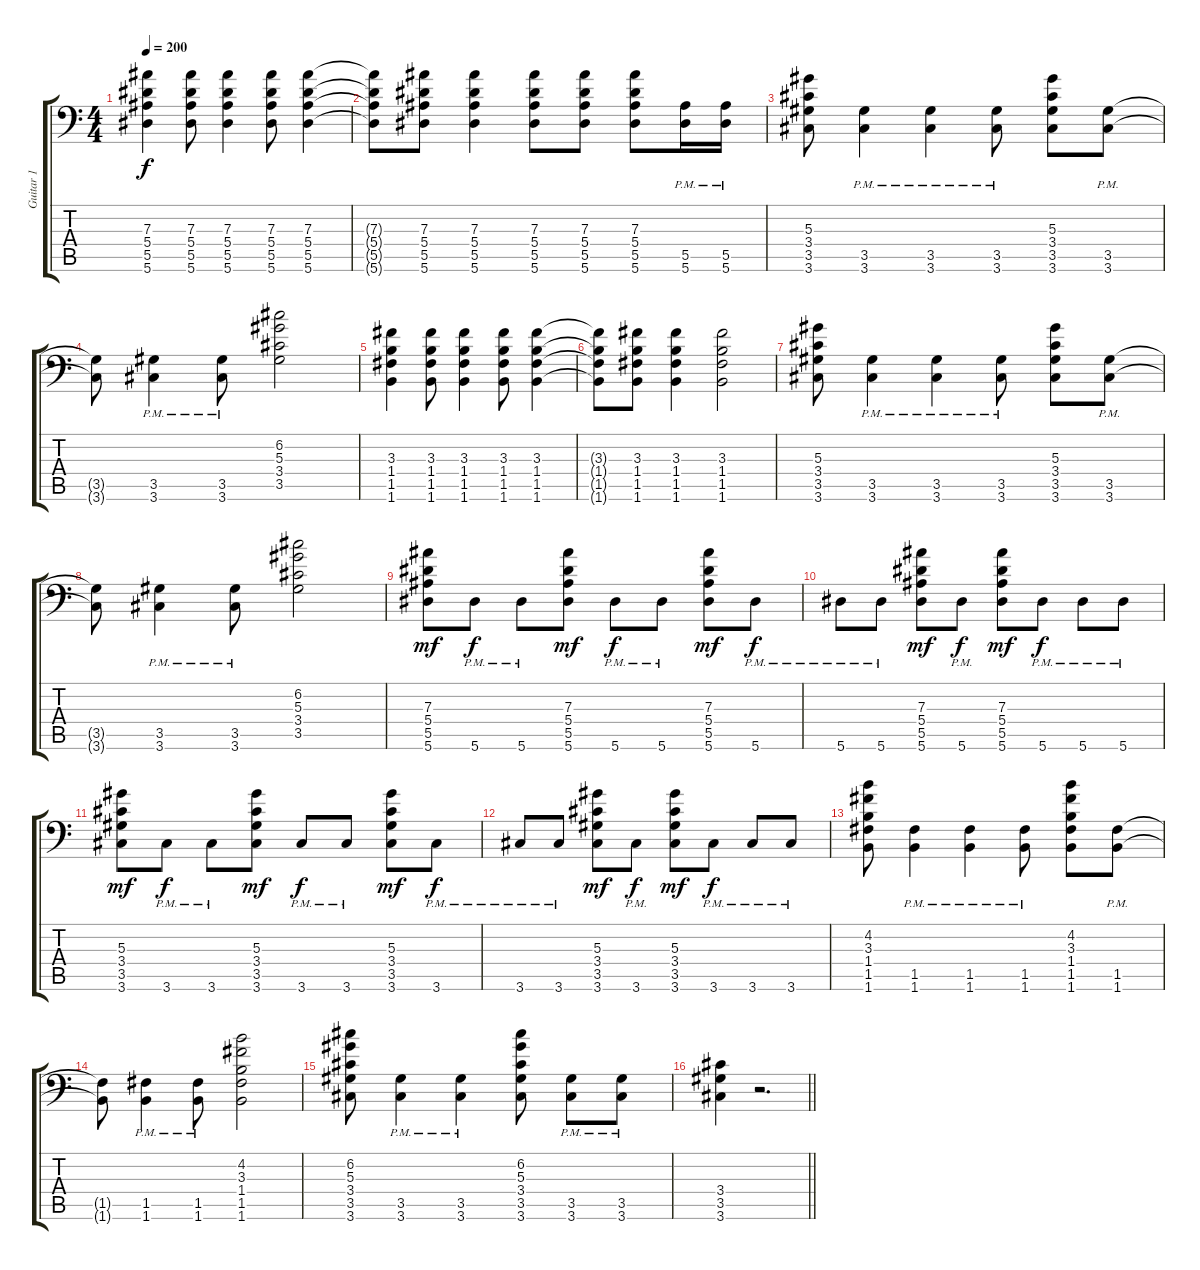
\track ("Guitar 1" "Guitar 1") {instrument distortionguitar}
\staff {score tabs}
\tuning (C4 G3 Eb3 Bb2 F2 Bb1) {hide}
\ts (4 4)
\section ("" "")
\tempo 200
\clef f4
\ks c
(7.3 5.4 5.5 5.6).4{dy f} (7.3 5.4 5.5 5.6).8 (7.3 5.4 5.5 5.6).4 (7.3 5.4 5.5 5.6).8 (7.3 5.4 5.5 5.6).4 |
(7.3{t} 5.4{t} 5.5{t} 5.6{t}).8 (7.3 5.4 5.5 5.6).8 (7.3 5.4 5.5 5.6).4 (7.3 5.4 5.5 5.6).8 (7.3 5.4 5.5 5.6).8 (7.3 5.4 5.5 5.6).8 (5.5{pm} 5.6{pm}).16 (5.5{pm} 5.6{pm}).16 |
(5.3 3.4 3.5 3.6).8 (3.5{pm} 3.6{pm}).4 (3.5{pm} 3.6{pm}).4 (3.5{pm} 3.6{pm}).8 (5.3 3.4 3.5 3.6).8 (3.5{pm} 3.6{pm}).8 |
(3.5{t} 3.6{t}).8 (3.5{pm} 3.6{pm}).4 (3.5{pm} 3.6{pm}).8 (6.2 5.3 3.4 3.5).2 |
(3.3 1.4 1.5 1.6).4 (3.3 1.4 1.5 1.6).8 (3.3 1.4 1.5 1.6).4 (3.3 1.4 1.5 1.6).8 (3.3 1.4 1.5 1.6).4 |
(3.3{t} 1.4{t} 1.5{t} 1.6{t}).8 (3.3 1.4 1.5 1.6).8 (3.3 1.4 1.5 1.6).4 (3.3 1.4 1.5 1.6).2 |
(5.3 3.4 3.5 3.6).8 (3.5{pm} 3.6{pm}).4 (3.5{pm} 3.6{pm}).4 (3.5{pm} 3.6{pm}).8 (5.3 3.4 3.5 3.6).8 (3.5{pm} 3.6{pm}).8 |
(3.5{t} 3.6{t}).8 (3.5{pm} 3.6{pm}).4 (3.5{pm} 3.6{pm}).8 (6.2 5.3 3.4 3.5).2 |
(7.3 5.4 5.5 5.6).8{dy mf} 5.6{pm}.8{dy f} 5.6{pm}.8 (7.3 5.4 5.5 5.6).8{dy mf} 5.6{pm}.8{dy f} 5.6{pm}.8 (7.3 5.4 5.5 5.6).8{dy mf} 5.6{pm}.8{dy f} |
5.6{pm}.8 5.6{pm}.8 (7.3 5.4 5.5 5.6).8{dy mf} 5.6{pm}.8{dy f} (7.3 5.4 5.5 5.6).8{dy mf} 5.6{pm}.8{dy f} 5.6{pm}.8 5.6{pm}.8 |
(5.3 3.4 3.5 3.6).8{dy mf} 3.6{pm}.8{dy f} 3.6{pm}.8 (5.3 3.4 3.5 3.6).8{dy mf} 3.6{pm}.8{dy f} 3.6{pm}.8 (5.3 3.4 3.5 3.6).8{dy mf} 3.6{pm}.8{dy f} |
3.6{pm}.8 3.6{pm}.8 (5.3 3.4 3.5 3.6).8{dy mf} 3.6{pm}.8{dy f} (5.3 3.4 3.5 3.6).8{dy mf} 3.6{pm}.8{dy f} 3.6{pm}.8 3.6{pm}.8 |
(4.2 3.3 1.4 1.5 1.6).8 (1.5{pm} 1.6{pm}).4 (1.5{pm} 1.6{pm}).4 (1.5{pm} 1.6{pm}).8 (4.2 3.3 1.4 1.5 1.6).8 (1.5{pm} 1.6{pm}).8 |
(1.5{t} 1.6{t}).8 (1.5{pm} 1.6{pm}).4 (1.5{pm} 1.6{pm}).8 (4.2 3.3 1.4 1.5 1.6).2 |
(6.2 5.3 3.4 3.5 3.6).8 (3.5{pm} 3.6{pm}).4 (3.5{pm} 3.6{pm}).4 (6.2 5.3 3.4 3.5 3.6).8 (3.5{pm} 3.6{pm}).8 (3.5{pm} 3.6{pm}).8 |
\barLineRight lightlight
(3.4 3.5 3.6).4 r.2{d}
